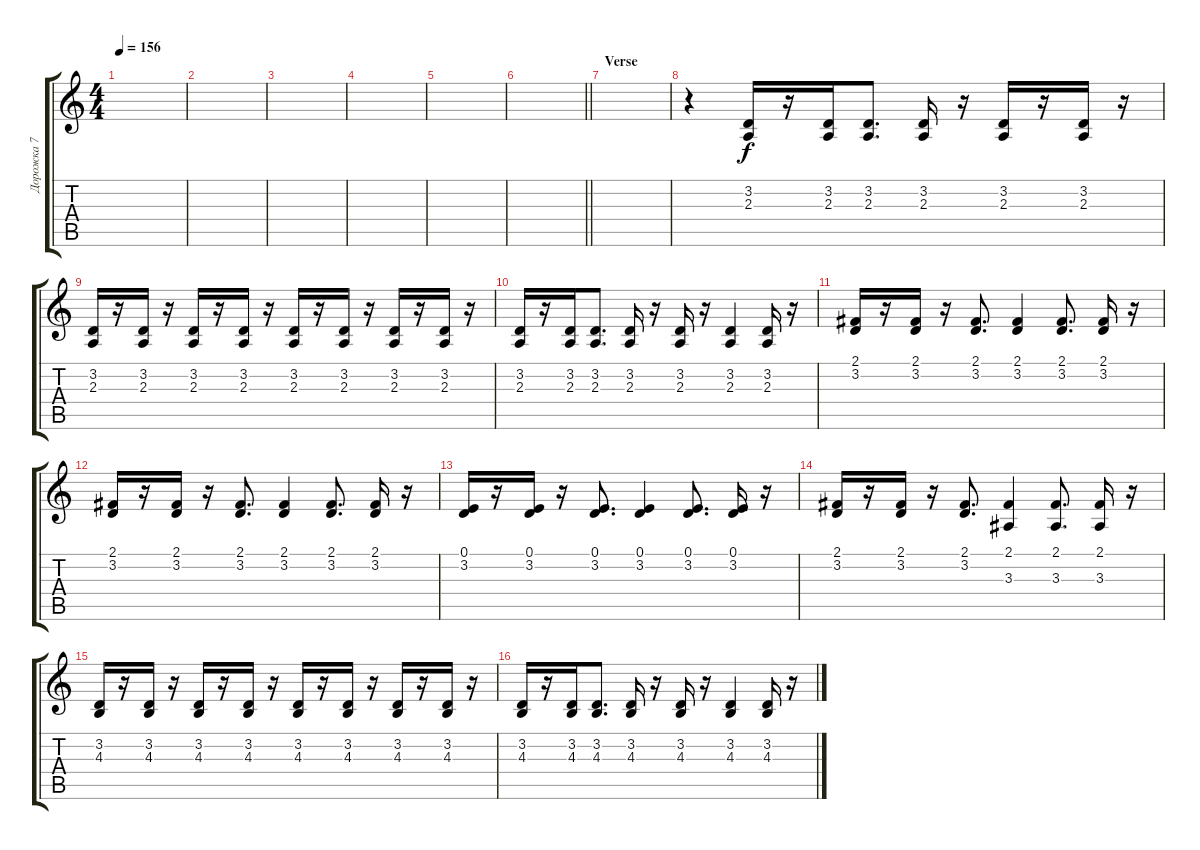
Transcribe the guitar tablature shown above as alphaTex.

\track ("Дорожка 7" "Дорожка 7") {instrument lead2sawtooth}
\staff {score tabs}
\tuning (E4 B3 G3 D3 A2 E2) {hide}
\ts (4 4)
\tempo 156
\clef g2
\ks c
|
|
|
|
|
\barLineRight lightlight
|
\section ("" "Verse")
|
r.4{volume 8} (3.2 2.3).16 r.16 (3.2 2.3).16 (3.2 2.3).8{d} (3.2 2.3).16 r.16 (3.2 2.3).16 r.16 (3.2 2.3).16 r.16 |
(3.2 2.3).16 r.16 (3.2 2.3).16 r.16 (3.2 2.3).16 r.16 (3.2 2.3).16 r.16 (3.2 2.3).16 r.16 (3.2 2.3).16 r.16 (3.2 2.3).16 r.16 (3.2 2.3).16 r.16 |
(3.2 2.3).16 r.16 (3.2 2.3).16 (3.2 2.3).8{d} (3.2 2.3).16 r.16 (3.2 2.3).16 r.16 (3.2 2.3).4 (3.2 2.3).16 r.16 |
(2.1 3.2).16 r.16 (2.1 3.2).16 r.16 (2.1 3.2).8{d} (2.1 3.2).4 (2.1 3.2).8{d} (2.1 3.2).16 r.16 |
(2.1 3.2).16 r.16 (2.1 3.2).16 r.16 (2.1 3.2).8{d} (2.1 3.2).4 (2.1 3.2).8{d} (2.1 3.2).16 r.16 |
(0.1 3.2).16 r.16 (0.1 3.2).16 r.16 (0.1 3.2).8{d} (0.1 3.2).4 (0.1 3.2).8{d} (0.1 3.2).16 r.16 |
(2.1 3.2).16 r.16 (2.1 3.2).16 r.16 (2.1 3.2).8{d} (2.1 3.3).4 (2.1 3.3).8{d} (2.1 3.3).16 r.16 |
(3.2 4.3).16{volume 13} r.16 (3.2 4.3).16 r.16 (3.2 4.3).16 r.16 (3.2 4.3).16 r.16 (3.2 4.3).16 r.16 (3.2 4.3).16 r.16 (3.2 4.3).16 r.16 (3.2 4.3).16 r.16 |
(3.2 4.3).16 r.16 (3.2 4.3).16 (3.2 4.3).8{d} (3.2 4.3).16 r.16 (3.2 4.3).16 r.16 (3.2 4.3).4 (3.2 4.3).16 r.16
